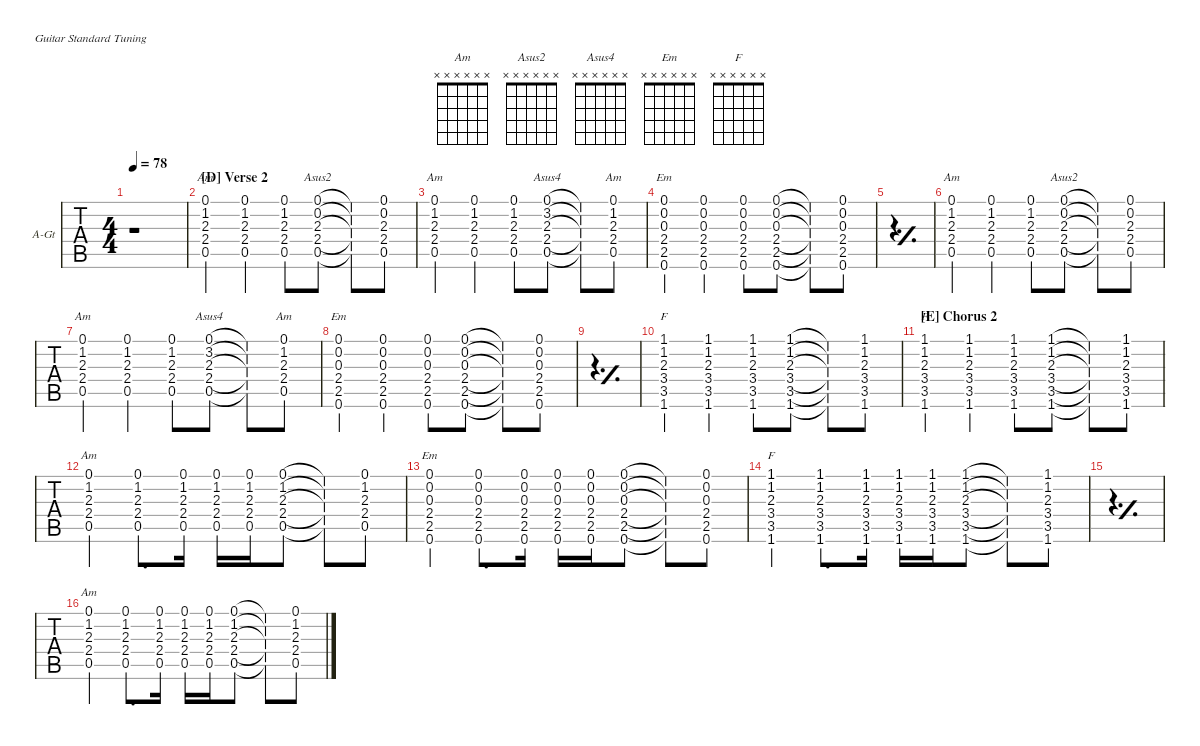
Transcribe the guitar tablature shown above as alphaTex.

\defaultSystemsLayout 4
\hideDynamics
\bracketExtendMode nobrackets
\firstSystemTrackNameOrientation horizontal
\otherSystemsTrackNameOrientation horizontal
\track ("A.Guitar" "A-Gt") {multiBarRest instrument acousticguitarsteel}
\staff {tabs}
\tuning (E4 B3 G3 D3 A2 E2)
\chord ("Am" 0 1 2 2 0 x) {showfingering false}
\chord ("Asus2" x 0 2 2 0 x) {showfingering false}
\chord ("Am" x x x x x x)
\chord ("Asus4" 0 3 2 0 0 x) {showfingering false}
\chord ("Em" 0 0 0 2 2 0)
\chord ("Asus2" x x x x x x)
\chord ("Asus4" x x x x x x)
\chord ("Em" x x x x x x)
\chord ("F" 1 1 2 3 3 1) {barre (1 1)}
\chord ("F" x x x x x x)
\ts (4 4)
\tempo 78
\clef g2
\ks aminor
r.1{dy mf} |
\section ("D" "Verse 2")
(0.1 1.2 2.3 2.4 0.5).4{ch "Am"} (0.1 1.2 2.3 2.4 0.5).4 (0.1 1.2 2.3 2.4 0.5).8 (2.4 2.3 0.2 0.1 0.5).8{ch "Asus2"} (2.4{t} 2.3{t} 0.2{t} 0.1{t} 0.5{t}).8 (2.4 2.3 0.2 0.1 0.5).8 |
(0.1 1.2 2.3 2.4 0.5).4{ch "Am"} (0.1 1.2 2.3 2.4 0.5).4 (0.1 1.2 2.3 2.4 0.5).8 (2.4 2.3 3.2 0.1 0.5).8{ch "Asus4"} (2.4{t} 2.3{t} 3.2{t} 0.1{t} 0.5{t}).8 (2.4 2.3 1.2 0.5 0.1).8{ch "Am"} |
(0.6 2.5 2.4 0.3 0.2 0.1).4{ch "Em"} (0.1 0.2 0.3 2.4 2.5 0.6).4 (0.6 2.5 2.4 0.3 0.2 0.1).8 (0.1 0.3 2.4 2.5 0.6 0.2).8 (0.6{t} 2.5{t} 2.4{t} 0.3{t} 0.2{t} 0.1{t}).8 (0.1 0.2 0.3 2.4 2.5 0.6).8 |
\simile simple
|
\simile none
(0.1 1.2 2.3 2.4 0.5).4{ch "Am"} (0.1 1.2 2.3 2.4 0.5).4 (0.1 1.2 2.3 2.4 0.5).8 (2.4 2.3 0.2 0.1 0.5).8{ch "Asus2"} (2.4{t} 2.3{t} 0.2{t} 0.1{t} 0.5{t}).8 (2.4 2.3 0.2 0.1 0.5).8 |
(0.1 1.2 2.3 2.4 0.5).4{ch "Am"} (0.1 1.2 2.3 2.4 0.5).4 (0.1 1.2 2.3 2.4 0.5).8 (2.4 2.3 3.2 0.1 0.5).8{ch "Asus4"} (2.4{t} 2.3{t} 3.2{t} 0.1{t} 0.5{t}).8 (2.4 2.3 1.2 0.5 0.1).8{ch "Am"} |
(0.6 2.5 2.4 0.3 0.2 0.1).4{ch "Em"} (0.1 0.2 0.3 2.4 2.5 0.6).4 (0.6 2.5 2.4 0.3 0.2 0.1).8 (0.1 0.2 0.3 2.4 2.5 0.6).8 (0.6{t} 2.5{t} 2.4{t} 0.3{t} 0.2{t} 0.1{t}).8 (0.1 0.2 0.3 2.4 2.5 0.6).8 |
\simile simple
|
\simile none
(1.1 1.2 2.3 3.4 3.5 1.6).4{ch "F"} (1.1 1.2 2.3 3.4 3.5 1.6).4 (1.1 1.2 2.3 3.4 3.5 1.6).8 (1.1 1.2 2.3 3.4 3.5 1.6).8 (1.1{t} 1.2{t} 2.3{t} 3.4{t} 3.5{t} 1.6{t}).8 (1.1 1.2 2.3 3.4 3.5 1.6).8 |
\section ("E" "Chorus 2")
(1.1 1.2 2.3 3.4 3.5 1.6).4{ch "F"} (1.1 1.2 2.3 3.4 3.5 1.6).4 (1.1 1.2 2.3 3.4 3.5 1.6).8 (1.1 1.2 2.3 3.4 3.5 1.6).8 (1.1{t} 1.2{t} 2.3{t} 3.4{t} 3.5{t} 1.6{t}).8 (1.1 1.2 2.3 3.4 3.5 1.6).8 |
(0.1 1.2 2.3 2.4 0.5).4{ch "Am"} (0.5 2.4 2.3 1.2 0.1).8{d} (0.5 2.4 2.3 1.2 0.1).16 (0.5 2.4 2.3 1.2 0.1).16 (0.5 2.4 2.3 1.2 0.1).16 (0.1 1.2 2.3 2.4 0.5).8 (0.1{t} 1.2{t} 2.3{t} 2.4{t} 0.5{t}).8 (0.1 1.2 2.3 2.4 0.5).8 |
(0.1 0.2 0.3 2.4 2.5 0.6).4{ch "Em"} (2.5 2.4 0.3 0.2 0.1 0.6).8{d} (2.5 2.4 0.3 0.2 0.1 0.6).16 (2.5 2.4 0.3 0.2 0.1 0.6).16 (2.5 2.4 0.3 0.2 0.1 0.6).16 (0.1 0.2 0.3 2.4 2.5 0.6).8 (0.1{t} 0.2{t} 0.3{t} 2.4{t} 2.5{t} 0.6{t}).8 (0.1 0.2 0.3 2.4 2.5 0.6).8 |
(1.1 1.2 2.3 3.4 3.5 1.6).4{ch "F"} (3.5 3.4 2.3 1.2 1.1 1.6).8{d} (3.5 3.4 2.3 1.2 1.1 1.6).16 (3.5 3.4 2.3 1.2 1.1 1.6).16 (3.5 3.4 2.3 1.2 1.1 1.6).16 (1.1 1.2 2.3 3.4 3.5 1.6).8 (1.1{t} 1.2{t} 2.3{t} 3.4{t} 3.5{t} 1.6{t}).8 (1.1 1.2 2.3 3.4 3.5 1.6).8 |
\simile simple
|
\simile none
(0.1 1.2 2.3 2.4 0.5).4{ch "Am"} (0.5 2.4 2.3 1.2 0.1).8{d} (0.5 2.4 2.3 1.2 0.1).16 (0.5 2.4 2.3 1.2 0.1).16 (0.5 2.4 2.3 1.2 0.1).16 (0.1 1.2 2.3 2.4 0.5).8 (0.1{t} 1.2{t} 2.3{t} 2.4{t} 0.5{t}).8 (0.1 1.2 2.3 2.4 0.5).8
